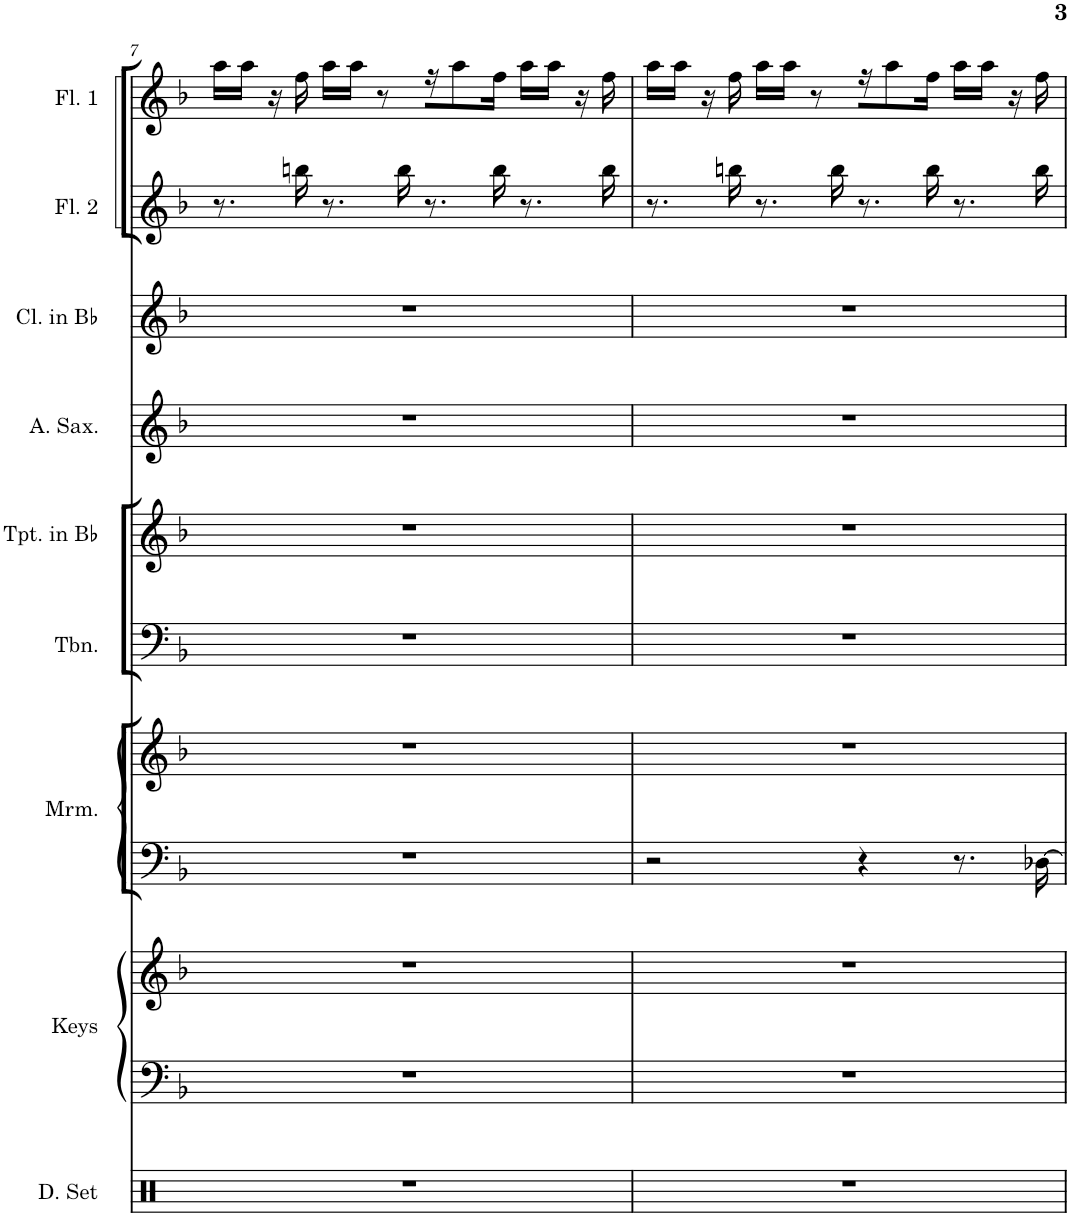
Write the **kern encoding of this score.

**kern	**kern	**kern	**kern	**kern	**kern	**kern	**kern	**kern	**kern	**kern
*part9	*part8	*part8	*part7	*part7	*part6	*part5	*part4	*part3	*part2	*part1
*staff11	*staff10	*staff9	*staff8	*staff7	*staff6	*staff5	*staff4	*staff3	*staff2	*staff1
*I"Drumset	*I"Keyboard	*	*I"Marimba	*	*I"Trombone	*I"Trumpet in Bb	*I"Alto Sax	*I"Clarinet in Bb	*I"Flute 2	*I"Flute 1
*I'D. Set	*	*	*I'Mrm.	*	*I'Tbn.	*I'Tpt. in Bb	*I'A. Sax.	*I'Cl. in Bb	*I'Fl. 2	*I'Fl. 1
!!LO:PB:g=z
*clefX	*clefF4	*clefG2	*clefF4	*clefG2	*clefF4	*clefG2	*clefG2	*clefG2	*clefG2	*clefG2
*	*	*	*	*	*	*Trd1c2	*Trd5c9	*Trd1c2	*	*
*k[]	*k[b-]	*k[b-]	*k[b-]	*k[b-]	*k[b-]	*k[b-]	*k[b-]	*k[b-]	*k[b-]	*k[b-]
*M4/4	*M4/4	*M4/4	*M4/4	*M4/4	*M4/4	*M4/4	*M4/4	*M4/4	*M4/4	*M4/4
=7	=7	=7	=7	=7	=7	=7	=7	=7	=7	=7
1r	1r	1r	1r	1r	1r	1r	1r	1r	8.r	16aa\LL
.	.	.	.	.	.	.	.	.	.	16aa\JJ
.	.	.	.	.	.	.	.	.	.	16r
.	.	.	.	.	.	.	.	.	16bbn\	16ff\
.	.	.	.	.	.	.	.	.	8.r	16aa\LL
.	.	.	.	.	.	.	.	.	.	16aa\JJ
.	.	.	.	.	.	.	.	.	.	8r
.	.	.	.	.	.	.	.	.	16bb\	.
.	.	.	.	.	.	.	.	.	8.r	16r
.	.	.	.	.	.	.	.	.	.	8aa\
.	.	.	.	.	.	.	.	.	16bb\	16ff\Jk
.	.	.	.	.	.	.	.	.	8.r	16aa\LL
.	.	.	.	.	.	.	.	.	.	16aa\JJ
.	.	.	.	.	.	.	.	.	.	16r
.	.	.	.	.	.	.	.	.	16bb\	16ff\
=8	=8	=8	=8	=8	=8	=8	=8	=8	=8	=8
1r	1r	1r	2r	1r	1r	1r	1r	1r	8.r	16aa\LL
.	.	.	.	.	.	.	.	.	.	16aa\JJ
.	.	.	.	.	.	.	.	.	.	16r
.	.	.	.	.	.	.	.	.	16bbn\	16ff\
.	.	.	.	.	.	.	.	.	8.r	16aa\LL
.	.	.	.	.	.	.	.	.	.	16aa\JJ
.	.	.	.	.	.	.	.	.	.	8r
.	.	.	.	.	.	.	.	.	16bb\	.
.	.	.	4r	.	.	.	.	.	8.r	16r
.	.	.	.	.	.	.	.	.	.	8aa\
.	.	.	.	.	.	.	.	.	16bb\	16ff\Jk
.	.	.	8.r	.	.	.	.	.	8.r	16aa\LL
.	.	.	.	.	.	.	.	.	.	16aa\JJ
.	.	.	.	.	.	.	.	.	.	16r
.	.	.	[16D-X\	.	.	.	.	.	16bb\	16ff\
=	=	=	=	=	=	=	=	=	=	=
*-	*-	*-	*-	*-	*-	*-	*-	*-	*-	*-
